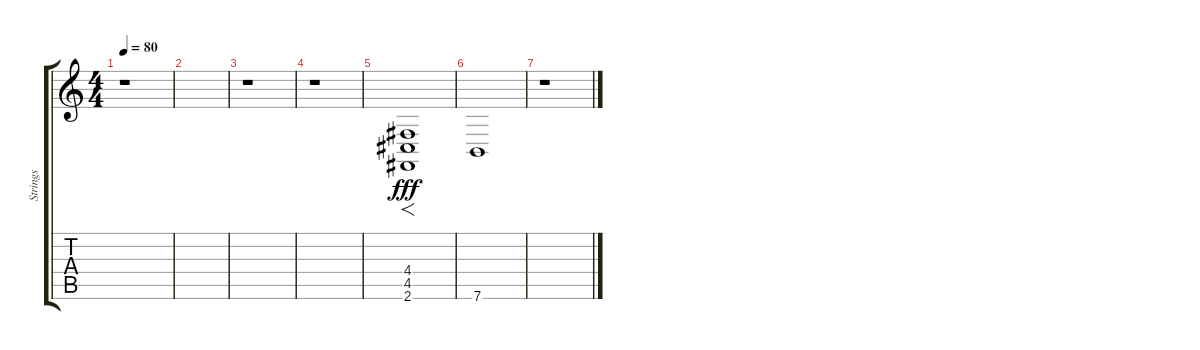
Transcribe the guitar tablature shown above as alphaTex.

\track ("Strings" "Strings") {instrument stringensemble2}
\staff {score tabs}
\tuning (E4 B3 G3 D3 A2 E2) {hide}
\ts (4 4)
\tempo 80
\clef g2
\ks c
r.1{dy f} |
|
r.1 |
r.1 |
(4.4 4.5 2.6).1{f dy fff} |
7.6.1 |
r.1
